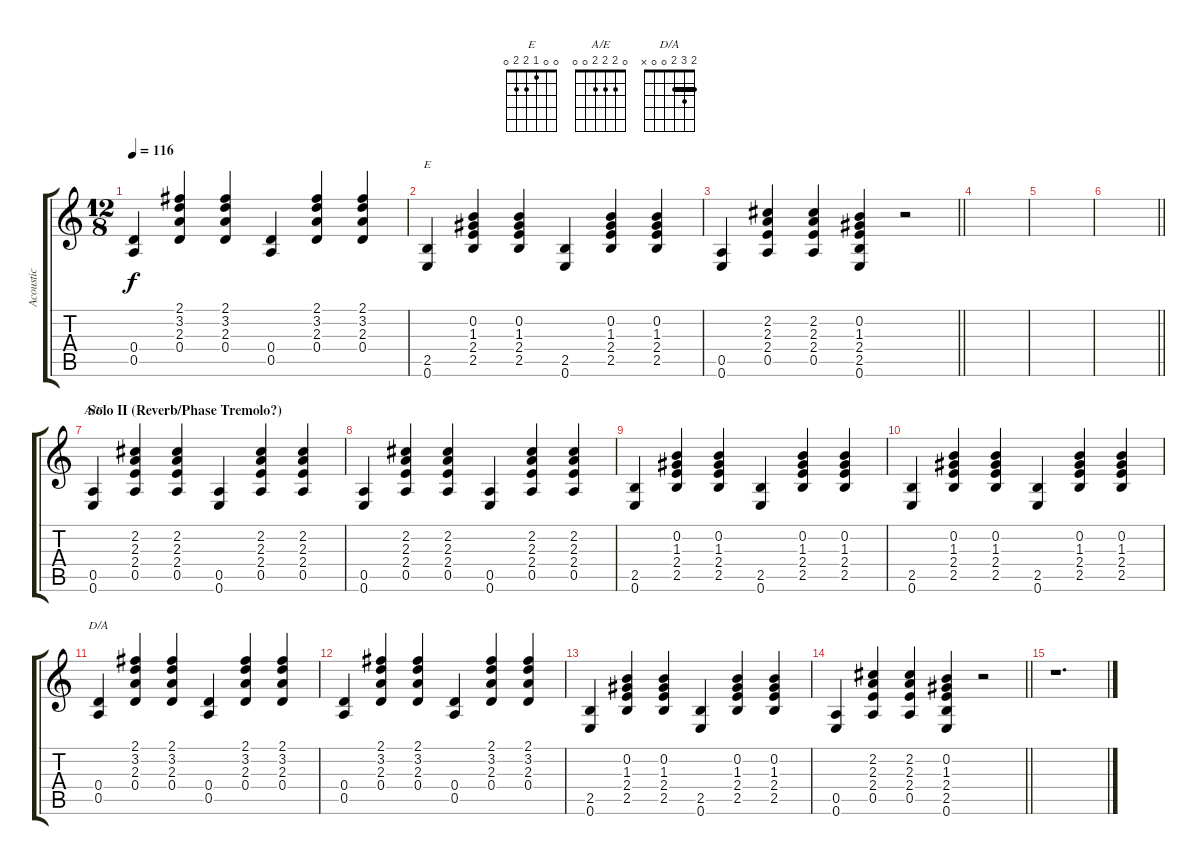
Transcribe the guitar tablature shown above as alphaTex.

\track ("Acoustic" "Acoustic") {instrument acousticguitarsteel}
\staff {score tabs}
\tuning (E4 B3 G3 D3 A2 E2) {hide}
\chord ("E" 0 0 1 2 2 0)
\chord ("A/E" 0 2 2 2 0 0)
\chord ("D/A" 2 3 2 0 0 x) {barre 2}
\ts (12 8)
\tempo 116
\clef g2
\ks c
(0.4 0.5).4{dy f} (2.1 3.2 2.3 0.4).4 (2.1 3.2 2.3 0.4).4 (0.4 0.5).4 (2.1 3.2 2.3 0.4).4 (2.1 3.2 2.3 0.4).4 |
(2.5 0.6).4{ch "E"} (0.2 1.3 2.4 2.5).4 (0.2 1.3 2.4 2.5).4 (2.5 0.6).4 (0.2 1.3 2.4 2.5).4 (0.2 1.3 2.4 2.5).4 |
\barLineRight lightlight
(0.5 0.6).4 (2.2 2.3 2.4 0.5).4 (2.2 2.3 2.4 0.5).4 (0.2 1.3 2.4 2.5 0.6).4 r.2 |
|
|
\barLineRight lightlight
|
\section ("" "Solo II (Reverb/Phase Tremolo?)")
(0.5 0.6).4{ch "A/E"} (2.2 2.3 2.4 0.5).4 (2.2 2.3 2.4 0.5).4 (0.5 0.6).4 (2.2 2.3 2.4 0.5).4 (2.2 2.3 2.4 0.5).4 |
(0.5 0.6).4 (2.2 2.3 2.4 0.5).4 (2.2 2.3 2.4 0.5).4 (0.5 0.6).4 (2.2 2.3 2.4 0.5).4 (2.2 2.3 2.4 0.5).4 |
(2.5 0.6).4 (0.2 1.3 2.4 2.5).4 (0.2 1.3 2.4 2.5).4 (2.5 0.6).4 (0.2 1.3 2.4 2.5).4 (0.2 1.3 2.4 2.5).4 |
(2.5 0.6).4 (0.2 1.3 2.4 2.5).4 (0.2 1.3 2.4 2.5).4 (2.5 0.6).4 (0.2 1.3 2.4 2.5).4 (0.2 1.3 2.4 2.5).4 |
(0.4 0.5).4{ch "D/A"} (2.1 3.2 2.3 0.4).4 (2.1 3.2 2.3 0.4).4 (0.4 0.5).4 (2.1 3.2 2.3 0.4).4 (2.1 3.2 2.3 0.4).4 |
(0.4 0.5).4 (2.1 3.2 2.3 0.4).4 (2.1 3.2 2.3 0.4).4 (0.4 0.5).4 (2.1 3.2 2.3 0.4).4 (2.1 3.2 2.3 0.4).4 |
(2.5 0.6).4 (0.2 1.3 2.4 2.5).4 (0.2 1.3 2.4 2.5).4 (2.5 0.6).4 (0.2 1.3 2.4 2.5).4 (0.2 1.3 2.4 2.5).4 |
\barLineRight lightlight
(0.5 0.6).4 (2.2 2.3 2.4 0.5).4 (2.2 2.3 2.4 0.5).4 (0.2 1.3 2.4 2.5 0.6).4 r.2 |
r.1{d}
